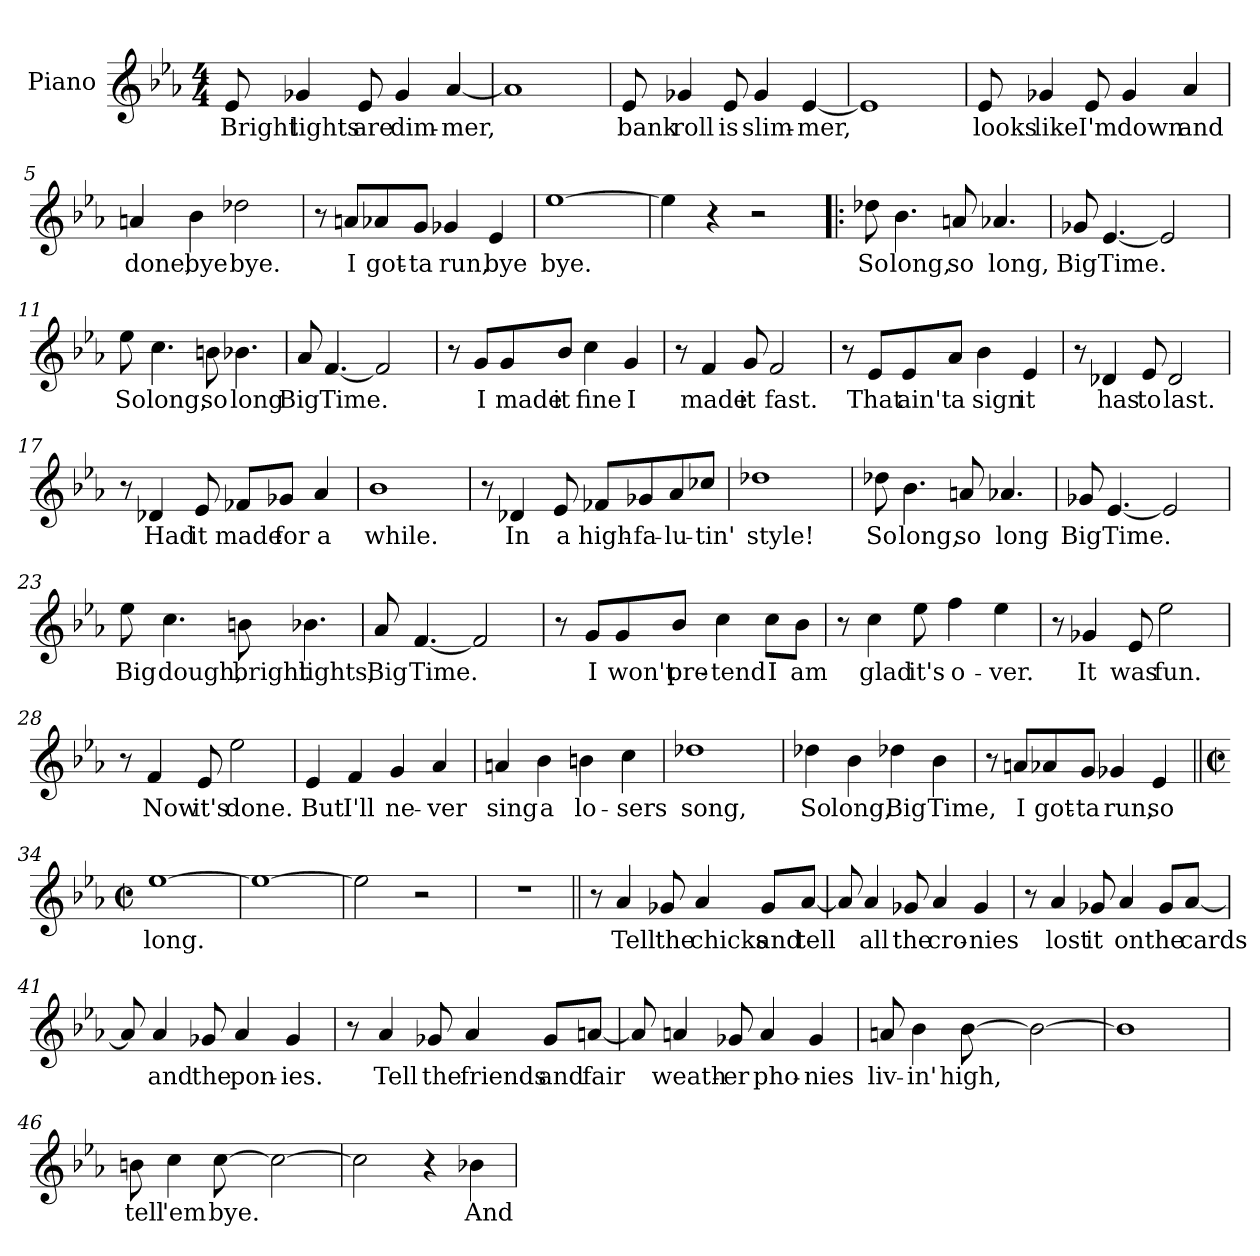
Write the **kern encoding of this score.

**kern	**text
*part1	*part1
*staff1	*staff1
*I"Piano	*
*I'Pno	*
*clefG2	*
*k[b-e-a-]	*
*E-:	*
*M4/4	*
=	=
8e-/	Bright
4g-X/	lights
8e-/	are
4g-/	dim-
[4a-/	-mer,
=1	=1
1a-]	.
=2	=2
8e-/	bank
4g-X/	roll
8e-/	is
4g-/	slim-
[4e-/	-mer,
=3	=3
1e-]	.
=4	=4
8e-/	looks
4g-X/	like
8e-/	I'm
4g-/	down
4a-/	and
!!LO:LB:g=z
=5	=5
4an/	done,
4b-\	bye
2dd-X\	bye.
=6	=6
8r	.
8an/L	I
8a-X/	got-
8g/J	-ta
4g-X/	run,
4e-/	bye
=7	=7
[1ee-	bye.
=8	=8
4ee-\]	.
4r	.
2r	.
!!LO:LB:g=z
=9!|:	=9!|:
8dd-X\	So
4.b-\	long,
8an/	so
4.a-X/	long,
=10	=10
8g-X/	Big
[4.e-/	Time.
2e-/]	.
=11	=11
8ee-\	So
4.cc\	long,
8bn\	so
4.b-X\	long
=12	=12
8a-/	Big
[4.f/	Time.
2f/]	.
!!LO:LB:g=z
=13	=13
8r	.
8g/L	I
8g/	made
8b-/J	it
4cc\	fine
4g/	I
=14	=14
8r	.
4f/	made
8g/	it
2f/	fast.
=15	=15
8r	.
8e-/L	That
8e-/	ain't
8a-/J	a
4b-\	sign
4e-/	it
=16	=16
8r	.
4d-X/	has
8e-/	to
2d-/	last.
!!LO:LB:g=z
=17	=17
8r	.
4d-X/	Had
8e-/	it
8f-X/L	made
8g-X/J	for
4a-/	a
=18	=18
1b-	while.
=19	=19
8r	.
4d-X/	In
8e-/	a
8f-X/L	high-
8g-X/	-fa-
8a-/	-lu-
8cc-X/J	-tin'
=20	=20
1dd-X	style!
!!LO:LB:g=z
=21	=21
8dd-X\	So
4.b-\	long,
8an/	so
4.a-X/	long
=22	=22
8g-X/	Big
[4.e-/	Time.
2e-/]	.
=23	=23
8ee-\	Big
4.cc\	dough,
8bn\	bright
4.b-X\	lights,
=24	=24
8a-/	Big
[4.f/	Time.
2f/]	.
!!LO:LB:g=z
=25	=25
8r	.
8g/L	I
8g/	won't
8b-/J	pre-
4cc\	-tend
8cc\L	I
8b-\J	am
=26	=26
8r	.
4cc\	glad
8ee-\	it's
4ff\	o-
4ee-\	-ver.
=27	=27
8r	.
4g-X/	It
8e-/	was
2ee-\	fun.
=28	=28
8r	.
4f/	Now
8e-/	it's
2ee-\	done.
!!LO:PB:g=z
=29	=29
4e-/	But
4f/	I'll
4g/	ne-
4a-/	-ver
=30	=30
4an/	sing
4b-\	a
4bn\	lo-
4cc\	-sers
=31	=31
1dd-X	song,
=32	=32
4dd-X\	So
4b-\	long,
4dd-X\	Big
4b-\	Time,
=33	=33
8r	.
8an/L	I
8a-X/	got-
8g/J	-ta
4g-X/	run,
4e-/	so
!!LO:LB:g=z
=34||	=34||
*M2/2	*
*met(c|)	*
[1ee-	long.
=35	=35
1ee-_	.
=36	=36
2ee-\]	.
2r	.
=37	=37
1r	.
=38||	=38||
8r	.
4a-/	Tell
8g-X/	the
4a-/	chicks
8g-/L	and
[8a-/J	tell
=39	=39
8a-/]	.
4a-/	all
8g-X/	the
4a-/	cro-
4g-/	-nies
!!LO:LB:g=z
=40	=40
8r	.
4a-/	lost
8g-X/	it
4a-/	on
8g-/L	the
[8a-/J	cards
=41	=41
8a-/]	.
4a-/	and
8g-X/	the
4a-/	pon-
4g-/	-ies.
=42	=42
8r	.
4a-/	Tell
8g-X/	the
4a-/	friends
8g-/L	and
[8an/J	fair
=43	=43
8a/]	.
4an/	weath-
8g-X/	-er
4a/	pho-
4g-/	-nies
!!LO:LB:g=z
=44	=44
8an/	liv-
4b-\	-in'
[8b-\	high,
2b-\_	.
=45	=45
1b-]	.
=46	=46
8bn\	tell
4cc\	'em
[8cc\	bye.
2cc\_	.
=47	=47
2cc\]	.
4r	.
4b-X\	And
=	=
*-	*-
